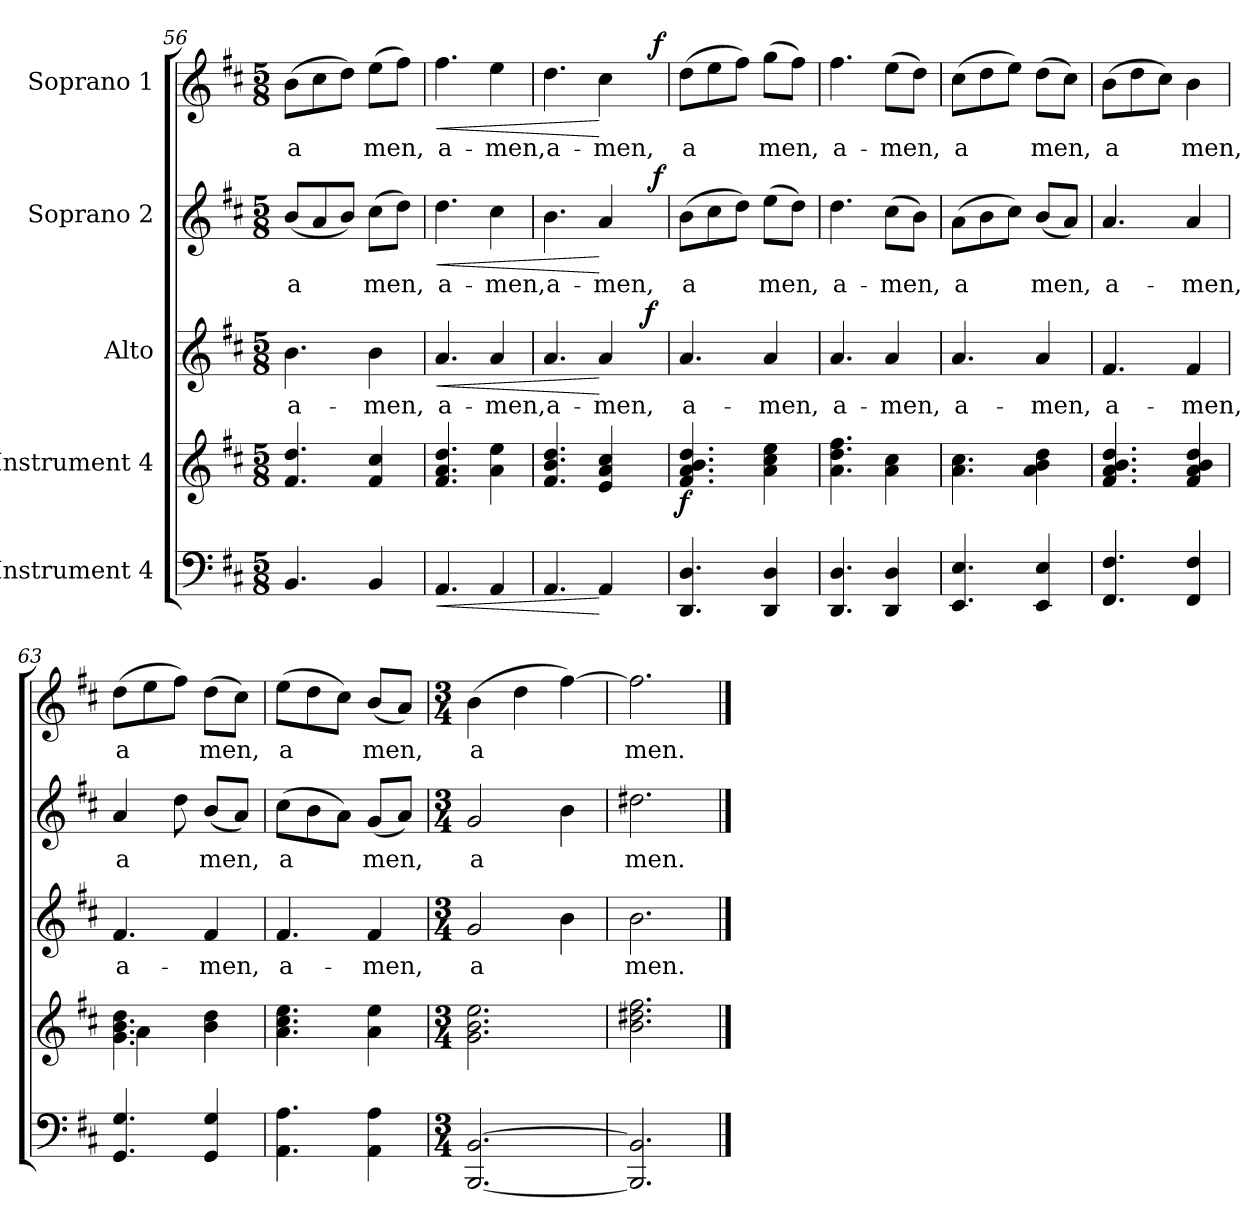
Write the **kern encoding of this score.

**kern	**dynam	**kern	**dynam	**kern	**text	**dynam	**kern	**text	**dynam	**kern	**text	**dynam
*part5	*part5	*part4	*part4	*part3	*part3	*part3	*part2	*part2	*part2	*part1	*part1	*part1
*staff5	*staff5	*staff4	*staff4	*staff3	*staff3	*staff3	*staff2	*staff2	*staff2	*staff1	*staff1	*staff1
*I"Instrument 4	*	*I"Instrument 4	*	*I"Alto	*	*	*I"Soprano 2	*	*	*I"Soprano 1	*	*
*clefF4	*	*clefG2	*	*clefG2	*	*	*clefG2	*	*	*clefG2	*	*
*k[f#c#]	*	*k[f#c#]	*	*k[f#c#]	*	*	*k[f#c#]	*	*	*k[f#c#]	*	*
*D:	*	*D:	*	*D:	*	*	*D:	*	*	*D:	*	*
*M5/8	*	*M5/8	*	*M5/8	*	*	*M5/8	*	*	*M5/8	*	*
=56	=56	=56	=56	=56	=56	=56	=56	=56	=56	=56	=56	=56
!	!	!	!	!	!LO:LY:b:cj	!	!	!LO:LY:b:cj	!	!	!LO:LY:b:cj	!
4.BB/	.	4.f#/ 4.dd/	.	4.b\	a-	.	(<8b/L	a-	.	(>8b\L	a-	.
!	!	!	!	!	!	!	!	!LO:LY:b:cj	!	!	!LO:LY:b:cj	!
.	.	.	.	.	.	.	8a/	--	.	8cc#\	--	.
!	!	!	!	!	!	!	!	!LO:LY:b:cj	!	!	!LO:LY:b:cj	!
.	.	.	.	.	.	.	8b/J)	--	.	8dd\J)	--	.
!	!	!	!	!	!LO:LY:b:cj	!	!	!LO:LY:b:cj	!	!	!LO:LY:b:cj	!
4BB/	.	4f#/ 4cc#/	.	4b\	-men,	.	(>8cc#\L	-men,	.	(>8ee\L	-men,	.
!	!	!	!	!	!	!	!	!LO:LY:b:cj	!	!	!LO:LY:b:cj	!
.	.	.	.	.	.	.	8dd\J)	.	.	8ff#\J)	.	.
!!LO:PB:g=z
=57	=57	=57	=57	=57	=57	=57	=57	=57	=57	=57	=57	=57
!	!LO:HP:b	!	!	!	!LO:LY:b:cj	!LO:HP:b	!	!LO:LY:b:cj	!LO:HP:b	!	!LO:LY:b:cj	!LO:HP:b
4.AA/	<	4.a/ 4.f#/ 4.dd/	.	4.a/	a-	<	4.dd\	a-	<	4.ff#\	a-	<
!	!	!	!	!	!LO:LY:b:cj	!	!	!LO:LY:b:cj	!	!	!LO:LY:b:cj	!
4AA/	.	4ee\ 4a\	.	4a/	-men,	.	4cc#\	-men,	.	4ee\	-men,	.
=58	=58	=58	=58	=58	=58	=58	=58	=58	=58	=58	=58	=58
!	!	!	!	!	!LO:LY:b:cj	!	!	!LO:LY:b:cj	!	!	!LO:LY:b:cj	!
*	*	*	*	*^	*	*	*^	*	*	*^	*	*
4.AA/	.	4.b/ 4.f#/ 4.dd/	.	4.a/	2ryy	a-	.	4.b\	2ryy	a-	.	4.dd\	2ryy	a-	.
!	!	!	!	!	!	!LO:LY:b:cj	!	!	!	!LO:LY:b:cj	!	!	!	!LO:LY:b:cj	!
4AA/	[	4a/ 4e/ 4cc#/	.	4a/	.	-men,	[	4a/	.	-men,	[	4cc#\	.	-men,	[
.	.	.	.	.	16ryy	.	.	.	16ryy	.	.	.	16ryy	.	.
!	!	!	!	!	!	!	!LO:DY:a	!	!	!	!	!	!	!	!
.	.	.	.	.	16ryy	.	f	.	64ryy	.	.	.	64ryy	.	.
!	!	!	!	!	!	!	!	!	!	!	!LO:DY:a	!	!	!	!LO:DY:a
.	.	.	.	.	.	.	.	.	32.ryy	.	f	.	32.ryy	.	f
=59	=59	=59	=59	=59	=59	=59	=59	=59	=59	=59	=59	=59	=59	=59	=59
!	!	!	!LO:DY:b	!	!	!LO:LY:b:cj	!	!	!	!LO:LY:b:cj	!	!	!	!LO:LY:b:cj	!
*	*	*	*	*v	*v	*	*	*	*	*	*	*v	*v	*	*
*	*	*	*	*	*	*	*v	*v	*	*	*	*	*
4.D/ 4.DD/	.	4.dd/ 4.a/ 4.f#/ 4.b/	f	4.a/	a-	.	(>8b\L	a-	.	(>8dd\L	a-	.
!	!	!	!	!	!	!	!	!LO:LY:b:cj	!	!	!LO:LY:b:cj	!
.	.	.	.	.	.	.	8cc#\	--	.	8ee\	--	.
!	!	!	!	!	!	!	!	!LO:LY:b:cj	!	!	!LO:LY:b:cj	!
.	.	.	.	.	.	.	8dd\J)	--	.	8ff#\J)	--	.
!	!	!	!	!	!LO:LY:b:cj	!	!	!LO:LY:b:cj	!	!	!LO:LY:b:cj	!
4D/ 4DD/	.	4ee\ 4a\ 4cc#\	.	4a/	-men,	.	(>8ee\L	-men,	.	(>8gg\L	-men,	.
!	!	!	!	!	!	!	!	!LO:LY:b:cj	!	!	!LO:LY:b:cj	!
.	.	.	.	.	.	.	8dd\J)	.	.	8ff#\J)	.	.
=60	=60	=60	=60	=60	=60	=60	=60	=60	=60	=60	=60	=60
!	!	!	!	!	!LO:LY:b:cj	!	!	!LO:LY:b:cj	!	!	!LO:LY:b:cj	!
4.DD/ 4.D/	.	4.dd\ 4.a\ 4.ff#\	.	4.a/	a-	.	4.dd\	a-	.	4.ff#\	a-	.
!	!	!	!	!	!LO:LY:b:cj	!	!	!LO:LY:b:cj	!	!	!LO:LY:b:cj	!
4D/ 4DD/	.	4a\ 4cc#\	.	4a/	-men,	.	(>8cc#\L	-men,	.	(>8ee\L	-men,	.
!	!	!	!	!	!	!	!	!LO:LY:b:cj	!	!	!LO:LY:b:cj	!
.	.	.	.	.	.	.	8b\J)	.	.	8dd\J)	.	.
=61	=61	=61	=61	=61	=61	=61	=61	=61	=61	=61	=61	=61
!	!	!	!	!	!LO:LY:b:cj	!	!	!LO:LY:b:cj	!	!	!LO:LY:b:cj	!
4.E/ 4.EE/	.	4.a\ 4.cc#\	.	4.a/	a-	.	(>8a\L	a-	.	(>8cc#\L	a-	.
!	!	!	!	!	!	!	!	!LO:LY:b:cj	!	!	!LO:LY:b:cj	!
.	.	.	.	.	.	.	8b\	--	.	8dd\	--	.
!	!	!	!	!	!	!	!	!LO:LY:b:cj	!	!	!LO:LY:b:cj	!
.	.	.	.	.	.	.	8cc#\J)	--	.	8ee\J)	--	.
!	!	!	!	!	!LO:LY:b:cj	!	!	!LO:LY:b:cj	!	!	!LO:LY:b:cj	!
4E/ 4EE/	.	4b\ 4a\ 4dd\	.	4a/	-men,	.	(<8b/L	-men,	.	(>8dd\L	-men,	.
!	!	!	!	!	!	!	!	!LO:LY:b:cj	!	!	!LO:LY:b:cj	!
.	.	.	.	.	.	.	8a/J)	.	.	8cc#\J)	.	.
!!LO:LB:g=z
=62	=62	=62	=62	=62	=62	=62	=62	=62	=62	=62	=62	=62
!	!	!	!	!	!LO:LY:b:cj	!	!	!LO:LY:b:cj	!	!	!LO:LY:b:cj	!
4.F#/ 4.FF#/	.	4.dd/ 4.a/ 4.f#/ 4.b/	.	4.f#/	a-	.	4.a/	a-	.	(>8b\L	a-	.
!	!	!	!	!	!	!	!	!	!	!	!LO:LY:b:cj	!
.	.	.	.	.	.	.	.	.	.	8dd\	--	.
!	!	!	!	!	!	!	!	!	!	!	!LO:LY:b:cj	!
.	.	.	.	.	.	.	.	.	.	8cc#\J)	--	.
!	!	!	!	!	!LO:LY:b:cj	!	!	!LO:LY:b:cj	!	!	!LO:LY:b:cj	!
4F#/ 4FF#/	.	4dd/ 4a/ 4f#/ 4b/	.	4f#/	-men,	.	4a/	-men,	.	4b\	-men,	.
=63	=63	=63	=63	=63	=63	=63	=63	=63	=63	=63	=63	=63
*	*	*^	*	*	*	*	*	*	*	*	*	*
!	!	!	!	!	!	!LO:LY:b:cj	!	!	!LO:LY:b:cj	!	!	!LO:LY:b:cj	!
4.GG/ 4.G/	.	4.b\ 4.g\ 4.dd\	4a\	.	4.f#/	a-	.	4a/	a-	.	(>8dd\L	a-	.
!	!	!	!	!	!	!	!	!	!	!	!	!LO:LY:b:cj	!
.	.	.	.	.	.	.	.	.	.	.	8ee\	--	.
!	!	!	!	!	!	!	!	!	!LO:LY:b:cj	!	!	!LO:LY:b:cj	!
.	.	.	4.ryy	.	.	.	.	8dd\	--	.	8ff#\J)	--	.
!	!	!	!	!	!	!LO:LY:b:cj	!	!	!LO:LY:b:cj	!	!	!LO:LY:b:cj	!
4G/ 4GG/	.	4b\ 4dd\	.	.	4f#/	-men,	.	(<8b/L	-men,	.	(>8dd\L	-men,	.
!	!	!	!	!	!	!	!	!	!LO:LY:b:cj	!	!	!LO:LY:b:cj	!
.	.	.	.	.	.	.	.	8a/J)	.	.	8cc#\J)	.	.
*	*	*v	*v	*	*	*	*	*	*	*	*	*	*
=64	=64	=64	=64	=64	=64	=64	=64	=64	=64	=64	=64	=64
!	!	!	!	!	!LO:LY:b:cj	!	!	!LO:LY:b:cj	!	!	!LO:LY:b:cj	!
4.AA\ 4.A\	.	4.cc#\ 4.a\ 4.ee\	.	4.f#/	a-	.	(>8cc#\L	a-	.	(>8ee\L	a-	.
!	!	!	!	!	!	!	!	!LO:LY:b:cj	!	!	!LO:LY:b:cj	!
.	.	.	.	.	.	.	8b\	--	.	8dd\	--	.
!	!	!	!	!	!	!	!	!LO:LY:b:cj	!	!	!LO:LY:b:cj	!
.	.	.	.	.	.	.	8a\J)	--	.	8cc#\J)	--	.
!	!	!	!	!	!LO:LY:b:cj	!	!	!LO:LY:b:cj	!	!	!LO:LY:b:cj	!
4A\ 4AA\	.	4a\ 4ee\	.	4f#/	-men,	.	(<8g/L	-men,	.	(<8b/L	-men,	.
!	!	!	!	!	!	!	!	!LO:LY:b:cj	!	!	!LO:LY:b:cj	!
.	.	.	.	.	.	.	8a/J)	.	.	8a/J)	.	.
=65	=65	=65	=65	=65	=65	=65	=65	=65	=65	=65	=65	=65
*M3/4	*	*M3/4	*	*M3/4	*	*	*M3/4	*	*	*M3/4	*	*
!	!	!	!	!	!LO:LY:b:cj	!	!	!LO:LY:b:cj	!	!	!LO:LY:b:cj	!
[<2.BB/ [<2.BBB/	.	2.b\ 2.g\ 2.ee\	.	2g/	a-	.	2g/	a-	.	(>4b\	a-	.
!	!	!	!	!	!	!	!	!	!	!	!LO:LY:b:cj	!
.	.	.	.	.	.	.	.	.	.	4dd\	--	.
!	!	!	!	!	!LO:LY:b:cj	!	!	!LO:LY:b:cj	!	!	!LO:LY:b:cj	!
.	.	.	.	4b\	--	.	4b\	--	.	[>4ff#\)	--	.
=66	=66	=66	=66	=66	=66	=66	=66	=66	=66	=66	=66	=66
!	!	!	!	!	!LO:LY:b:cj	!	!	!LO:LY:b:cj	!	!	!LO:LY:b:cj	!
2.BB/] 2.BBB/]	.	2.dd#X\ 2.b\ 2.ff#\	.	2.b\	-men.	.	2.dd#X\	-men.	.	2.ff#\]	-men.	.
==	==	==	==	==	==	==	==	==	==	==	==	==
*-	*-	*-	*-	*-	*-	*-	*-	*-	*-	*-	*-	*-
